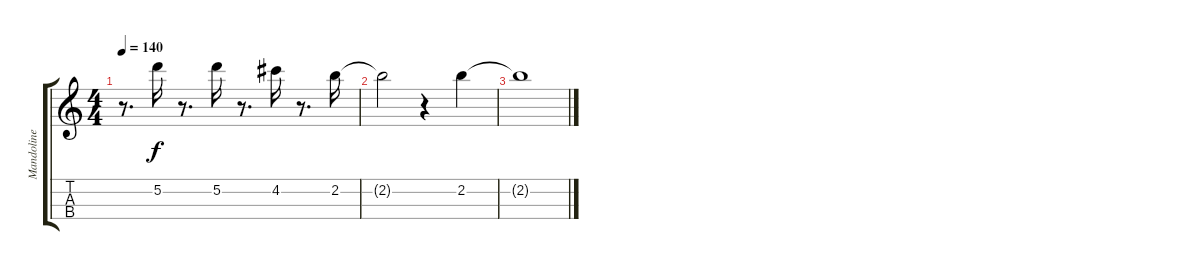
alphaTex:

\track ("Mandoline Solo" "Mandoline ") {instrument acousticguitarsteel}
\staff {score tabs}
\tuning (E5 A4 D4 G3) {hide}
\ts (4 4)
\tempo 140
\clef g2
\ks c
r.8{d dy f} 5.2.16 r.8{d} 5.2.16 r.8{d} 4.2.16 r.8{d} 2.2.16 |
2.2{t}.2 r.4 2.2.4 |
2.2{t}.1
